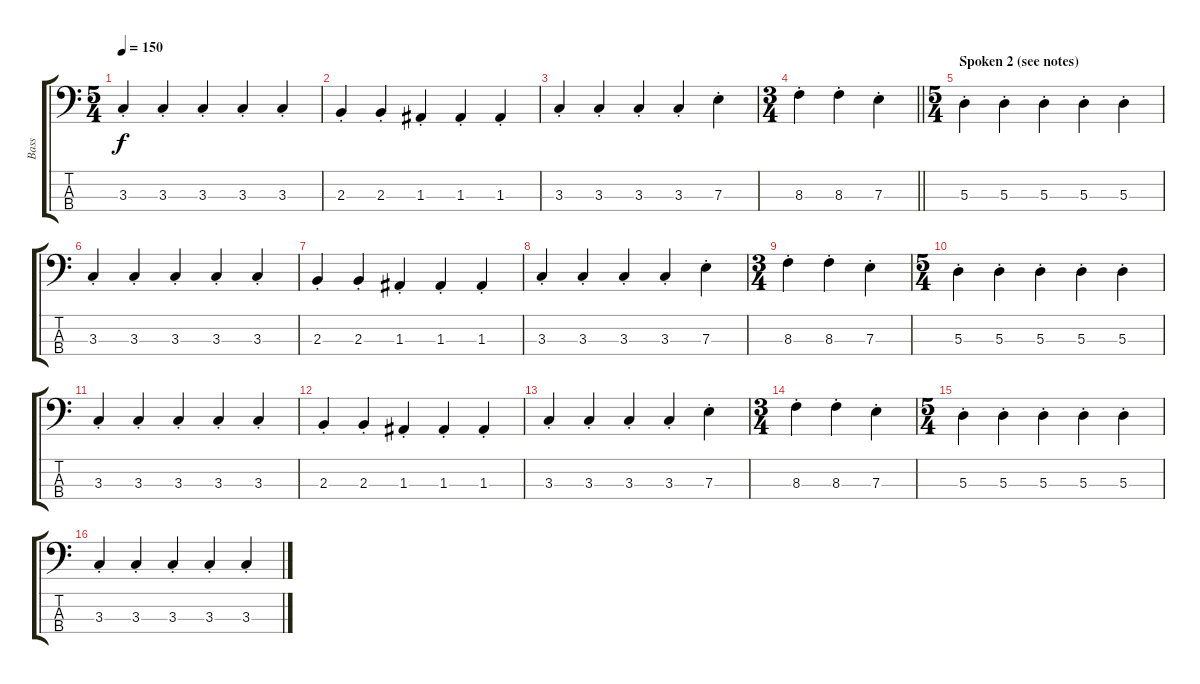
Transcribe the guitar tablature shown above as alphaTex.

\track ("Bass" "Bass") {instrument electricbassfinger}
\staff {score tabs}
\tuning (G2 D2 A1 E1) {hide}
\ts (5 4)
\tempo 150
\clef f4
\ks c
3.3{st}.4{dy f} 3.3{st}.4 3.3{st}.4 3.3{st}.4 3.3{st}.4 |
2.3{st}.4 2.3{st}.4 1.3{st}.4 1.3{st}.4 1.3{st}.4 |
3.3{st}.4 3.3{st}.4 3.3{st}.4 3.3{st}.4 7.3{st}.4 |
\ts (3 4)
\barLineRight lightlight
8.3{st}.4 8.3{st}.4 7.3{st}.4 |
\ts (5 4)
\section ("" "Spoken 2 (see notes)")
5.3{st}.4 5.3{st}.4 5.3{st}.4 5.3{st}.4 5.3{st}.4 |
3.3{st}.4 3.3{st}.4 3.3{st}.4 3.3{st}.4 3.3{st}.4 |
2.3{st}.4 2.3{st}.4 1.3{st}.4 1.3{st}.4 1.3{st}.4 |
3.3{st}.4 3.3{st}.4 3.3{st}.4 3.3{st}.4 7.3{st}.4 |
\ts (3 4)
8.3{st}.4 8.3{st}.4 7.3{st}.4 |
\ts (5 4)
5.3{st}.4 5.3{st}.4 5.3{st}.4 5.3{st}.4 5.3{st}.4 |
3.3{st}.4 3.3{st}.4 3.3{st}.4 3.3{st}.4 3.3{st}.4 |
2.3{st}.4 2.3{st}.4 1.3{st}.4 1.3{st}.4 1.3{st}.4 |
3.3{st}.4 3.3{st}.4 3.3{st}.4 3.3{st}.4 7.3{st}.4 |
\ts (3 4)
8.3{st}.4 8.3{st}.4 7.3{st}.4 |
\ts (5 4)
5.3{st}.4 5.3{st}.4 5.3{st}.4 5.3{st}.4 5.3{st}.4 |
3.3{st}.4 3.3{st}.4 3.3{st}.4 3.3{st}.4 3.3{st}.4
